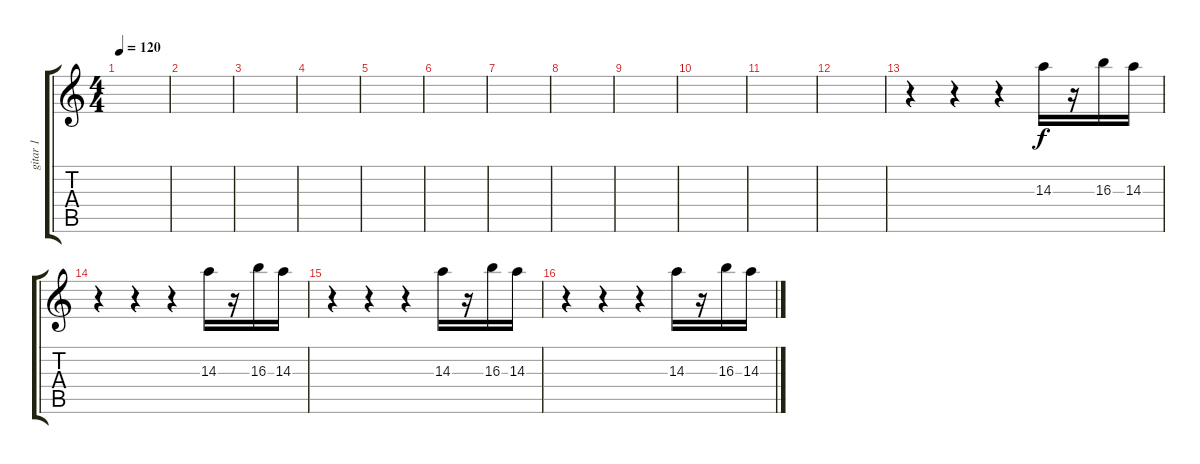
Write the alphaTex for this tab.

\track ("gitar 1" "gitar 1") {instrument electricguitarclean}
\staff {score tabs}
\tuning (E4 B3 G3 D3 A2 E2) {hide}
\ts (4 4)
\tempo 120
\clef g2
\ks c
|
|
|
|
|
|
|
|
|
|
|
|
r.4 r.4 r.4 14.3.16 r.16 16.3.16 14.3.16 |
r.4 r.4 r.4 14.3.16 r.16 16.3.16 14.3.16 |
r.4 r.4 r.4 14.3.16 r.16 16.3.16 14.3.16 |
r.4 r.4 r.4 14.3.16 r.16 16.3.16 14.3.16
